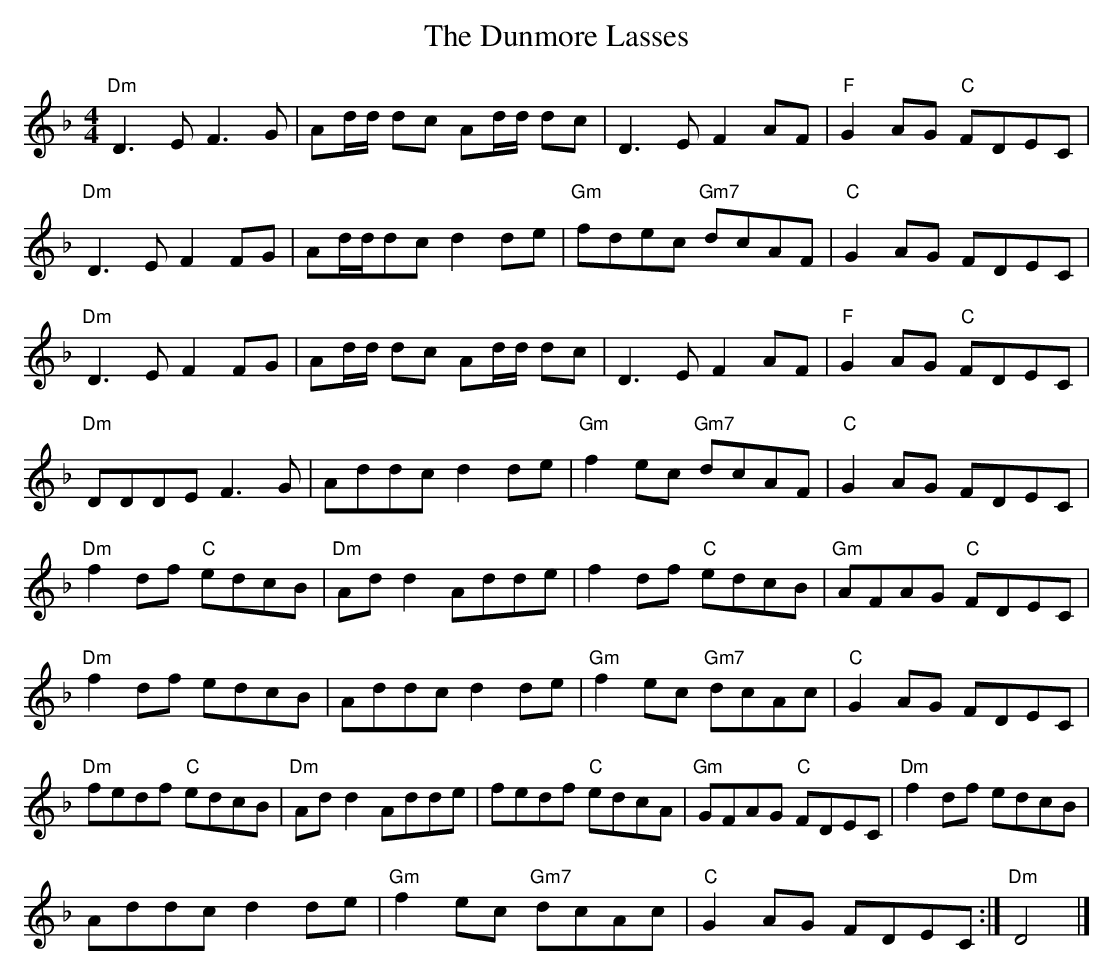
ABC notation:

X:1
T:The Dunmore Lasses
L:1/8
M:4/4
K:F
"Dm" D3 E F3 G | Ad/d/ dc Ad/d/ dc | D3 E F2 AF | "F" G2 AG "C" FDEC |$
"Dm" D3 E F2 FG | Ad/d/dc d2 de | "Gm" fdec "Gm7" dcAF | "C" G2 AG FDEC |$
"Dm" D3 E F2 FG | Ad/d/ dc Ad/d/ dc | D3 E F2 AF | "F" G2 AG "C" FDEC |$
"Dm" DDDE F3 G | Addc d2 de | "Gm" f2 ec "Gm7" dcAF | "C" G2 AG FDEC |$
"Dm" f2 df "C" edcB | "Dm" Ad d2 Adde | f2 df "C" edcB | "Gm" AFAG "C" FDEC |$
"Dm" f2 df edcB | Addc d2 de | "Gm" f2 ec "Gm7" dcAc | "C" G2 AG FDEC |$
"Dm" fedf "C" edcB | "Dm" Ad d2 Adde | fedf "C" edcA | "Gm" GFAG "C" FDEC |
"Dm" f2 df edcB |$ Addc d2 de | "Gm" f2 ec "Gm7" dcAc | "C" G2 AG FDEC :| "Dm" D4 |]
